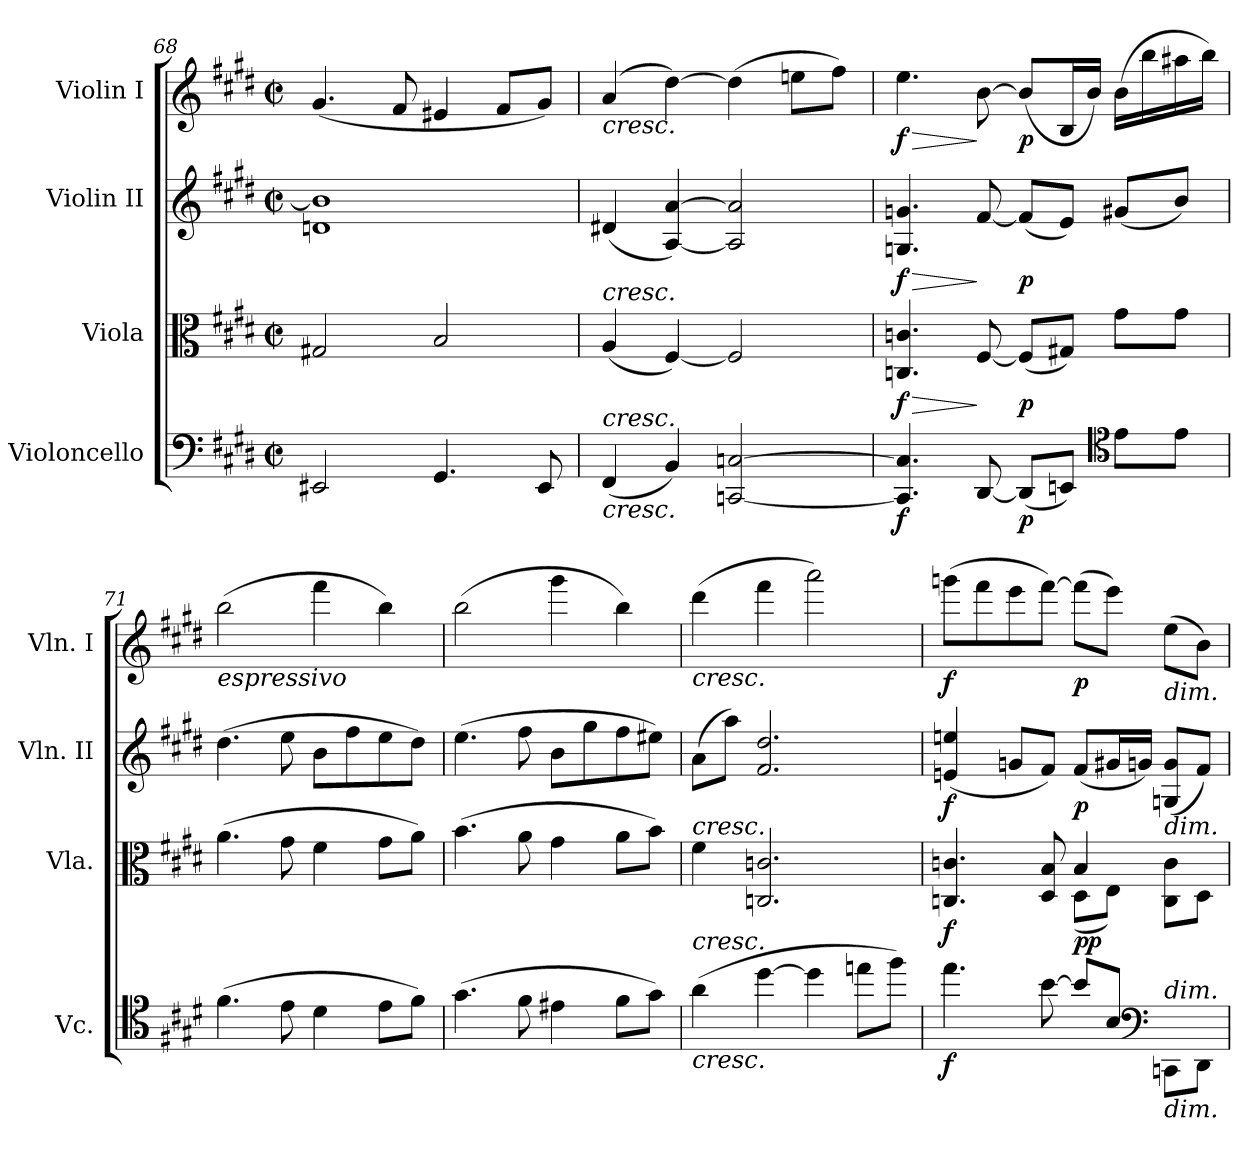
**kern	**dynam	**kern	**dynam	**kern	**dynam	**kern	**dynam
*part4	*part4	*part3	*part3	*part2	*part2	*part1	*part1
*staff4	*staff4	*staff3	*staff3	*staff2	*staff2	*staff1	*staff1
*I"Violoncello	*	*I"Viola	*	*I"Violin II	*	*I"Violin I	*
*I'Vc.	*	*I'Vla.	*	*I'Vln. II	*	*I'Vln. I	*
*clefF4	*	*clefC3	*	*clefG2	*	*clefG2	*
*k[f#c#g#d#]	*	*k[f#c#g#d#]	*	*k[f#c#g#d#]	*	*k[f#c#g#d#]	*
*E:	*	*E:	*	*E:	*	*E:	*
*M2/2	*	*M2/2	*	*M2/2	*	*M2/2	*
*met(c|)	*	*met(c|)	*	*met(c|)	*	*met(c|)	*
=68	=68	=68	=68	=68	=68	=68	=68
*	*	*	*	*^	*	*	*
2EE#X/	.	2G#X/	.	1b]	1dn	.	(<4.g#/	.
.	.	.	.	.	.	.	8f#/	.
4.GG#/	.	2B/	.	.	.	.	4e#X/	.
.	.	.	.	.	.	.	8f#/L	.
8EE#/	.	.	.	.	.	.	8g#/J)	.
*	*	*	*	*v	*v	*	*	*
=69	=69	=69	=69	=69	=69	=69	=69
!	!	!	!	!	!	!LO:TX:b:i:t=cresc.	!
!	!	!LO:TX:a:i:t=cresc.	!	!	!	!	!
!LO:TX:b:i:t=cresc.	!	!	!	!	!	!	!
!LO:TX:a:i:t=cresc.	!	!	!	!	!	!	!
(<4FF#/	.	(<4A/	.	(<4d#X/	.	(>4a/	.
4BB/)	.	[4F#/)	.	[4A/ [4a/)	.	[4dd#\)	.
[2CCn/ [2Cn/	.	2F#/]	.	2A/] 2a/]	.	(>4dd#\]	.
.	.	.	.	.	.	8een\L	.
.	.	.	.	.	.	8ff#\J)	.
=70	=70	=70	=70	=70	=70	=70	=70
!	!LO:DY:b	!	!LO:HP:b	!	!LO:HP:b	!	!LO:HP:b
!	!	!	!LO:DY:n=1:b	!	!LO:DY:n=1:b	!	!LO:DY:n=1:b
4.CC/] 4.C/]	f	4.Cn/ 4.cn/	> f	4.Gn/ 4.gn/	> f	4.ee\	> f
[8DD#/	.	[8F#/	]	[8f#/	]	[8b\	]
!	!LO:DY:b	!	!LO:DY:n=2:b	!	!LO:DY:n=2:b	!	!LO:DY:n=2:b
(<8DD#/L]	p	(<8F#/L]	p	(<8f#/L]	p	(<8b/L]	p
8EEn/J)	.	8G#X/J)	.	8e/J)	.	16B/L	.
.	.	.	.	.	.	16b/JJ)	.
*clefC4	*	*	*	*	*	*	*
8e\L	.	8g#\L	.	(<8g#X/L	.	(>16b\LL	.
.	.	.	.	.	.	16bb\	.
8e\J	.	8g#\J	.	8b/J)	.	16aa#X\	.
.	.	.	.	.	.	16bb\JJ)	.
=71	=71	=71	=71	=71	=71	=71	=71
!	!	!	!	!	!	!LO:TX:b:i:t=espressivo	!
(>4.f#\	.	(>4.a\	.	(>4.dd#\	.	(>2bb\	.
8e\	.	8g#\	.	8ee\	.	.	.
4d#\	.	4f#\	.	8b\L	.	4fff#\	.
.	.	.	.	8ff#\	.	.	.
8e\L	.	8g#\L	.	8ee\	.	4bb\)	.
8f#\J)	.	8a\J)	.	8dd#\J)	.	.	.
=72	=72	=72	=72	=72	=72	=72	=72
(>4.g#\	.	(>4.b\	.	(>4.ee\	.	(>2bb\	.
8f#\	.	8a\	.	8ff#\	.	.	.
4e#X\	.	4g#\	.	8b\L	.	4ggg#\	.
.	.	.	.	8gg#\	.	.	.
8f#\L	.	8a\L	.	8ff#\	.	4bb\)	.
8g#\J)	.	8b\J)	.	8ee#X\J)	.	.	.
=73	=73	=73	=73	=73	=73	=73	=73
!	!	!	!	!	!	!LO:TX:b:i:t=cresc.	!
!	!	!LO:TX:a:i:t=cresc.	!	!	!	!	!
!LO:TX:b:i:t=cresc.	!	!	!	!	!	!	!
!LO:TX:a:i:t=cresc.	!	!	!	!	!	!	!
(>4a\	.	4f#\	.	(>8a\L	.	(>4ddd#\	.
.	.	.	.	8aa\J)	.	.	.
[4dd#\	.	2.Cn/ 2.cn/	.	2.f#/ 2.dd#/	.	4fff#\	.
4dd#\]	.	.	.	.	.	2aaa\)	.
8een\L	.	.	.	.	.	.	.
8ff#\J)	.	.	.	.	.	.	.
=74	=74	=74	=74	=74	=74	=74	=74
*	*	*^	*	*	*	*	*
!	!LO:DY:b	!	!	!LO:DY:b	!	!LO:DY:b	!	!LO:DY:b
4.ee\	f	4.Cn/ 4.cn/	2ryy	f	(<4en/ 4een/	f	(>8gggn\L	f
.	.	.	.	.	.	.	8fff#\	.
.	.	.	.	.	8gn/L	.	8eee\	.
[8b\	.	8D#/ 8B/	.	.	8f#/J)	.	[8fff#\J)	.
!	!LO:DY:b	!	!	!	!	!	!	!
!	!LO:DY:n=1:a	!	!	!	!	!LO:DY:b	!	!LO:DY:b
8b/L]	p p	4B/	(>8D#\L	.	(<8f#/L	p	(>8fff#\L]	p
8B/J	.	.	8E\J)	.	16g#X/L	.	8eee\J)	.
*clefF4	*	*	*	*	*	*	*	*
.	.	.	.	.	16gn/JJ)	.	.	.
!	!	!	!	!	!	!	!LO:TX:b:i:t=dim.	!
!	!	!LO:TX:a:i:t=dim.	!	!	!	!	!	!
!LO:TX:b:i:t=dim.	!	!	!	!	!	!	!	!
!LO:TX:a:i:t=dim.	!	!	!	!	!	!	!	!
8CCn\L	.	8C\ 8c\L	4ryy	.	(<8Gn/ 8g/L	.	(>8ee\L	.
8DD#\J	.	8D#\J	.	.	8f#/J)	.	8b\J)	.
*	*	*v	*v	*	*	*	*	*
=	=	=	=	=	=	=	=
*-	*-	*-	*-	*-	*-	*-	*-
